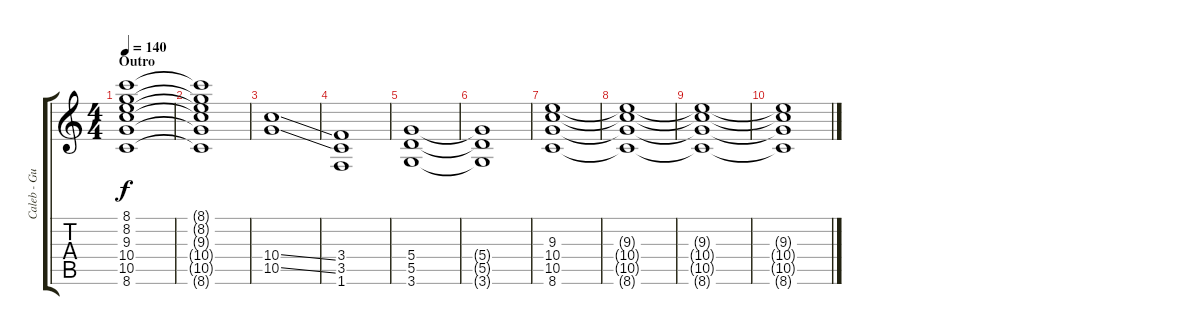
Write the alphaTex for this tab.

\track ("Caleb - Guitar RSE" "Caleb - Gu") {instrument electricguitarjazz}
\staff {score tabs}
\tuning (E4 B3 G3 D3 A2 E2) {hide}
\ts (4 4)
\section ("" "Outro")
\tempo 140
\clef g2
\ks c
(8.1 8.2 9.3 10.4 10.5 8.6).1{dy f} |
(8.1{t} 8.2{t} 9.3{t} 10.4{t} 10.5{t} 8.6{t}).1 |
(10.4{ss} 10.5{ss}).1 |
(3.4 3.5 1.6).1 |
(5.4 5.5 3.6).1 |
(5.4{t} 5.5{t} 3.6{t}).1 |
(9.3 10.4 10.5 8.6).1 |
(9.3{t} 10.4{t} 10.5{t} 8.6{t}).1 |
(9.3{t} 10.4{t} 10.5{t} 8.6{t}).1{volume 0} |
(9.3{t} 10.4{t} 10.5{t} 8.6{t}).1
